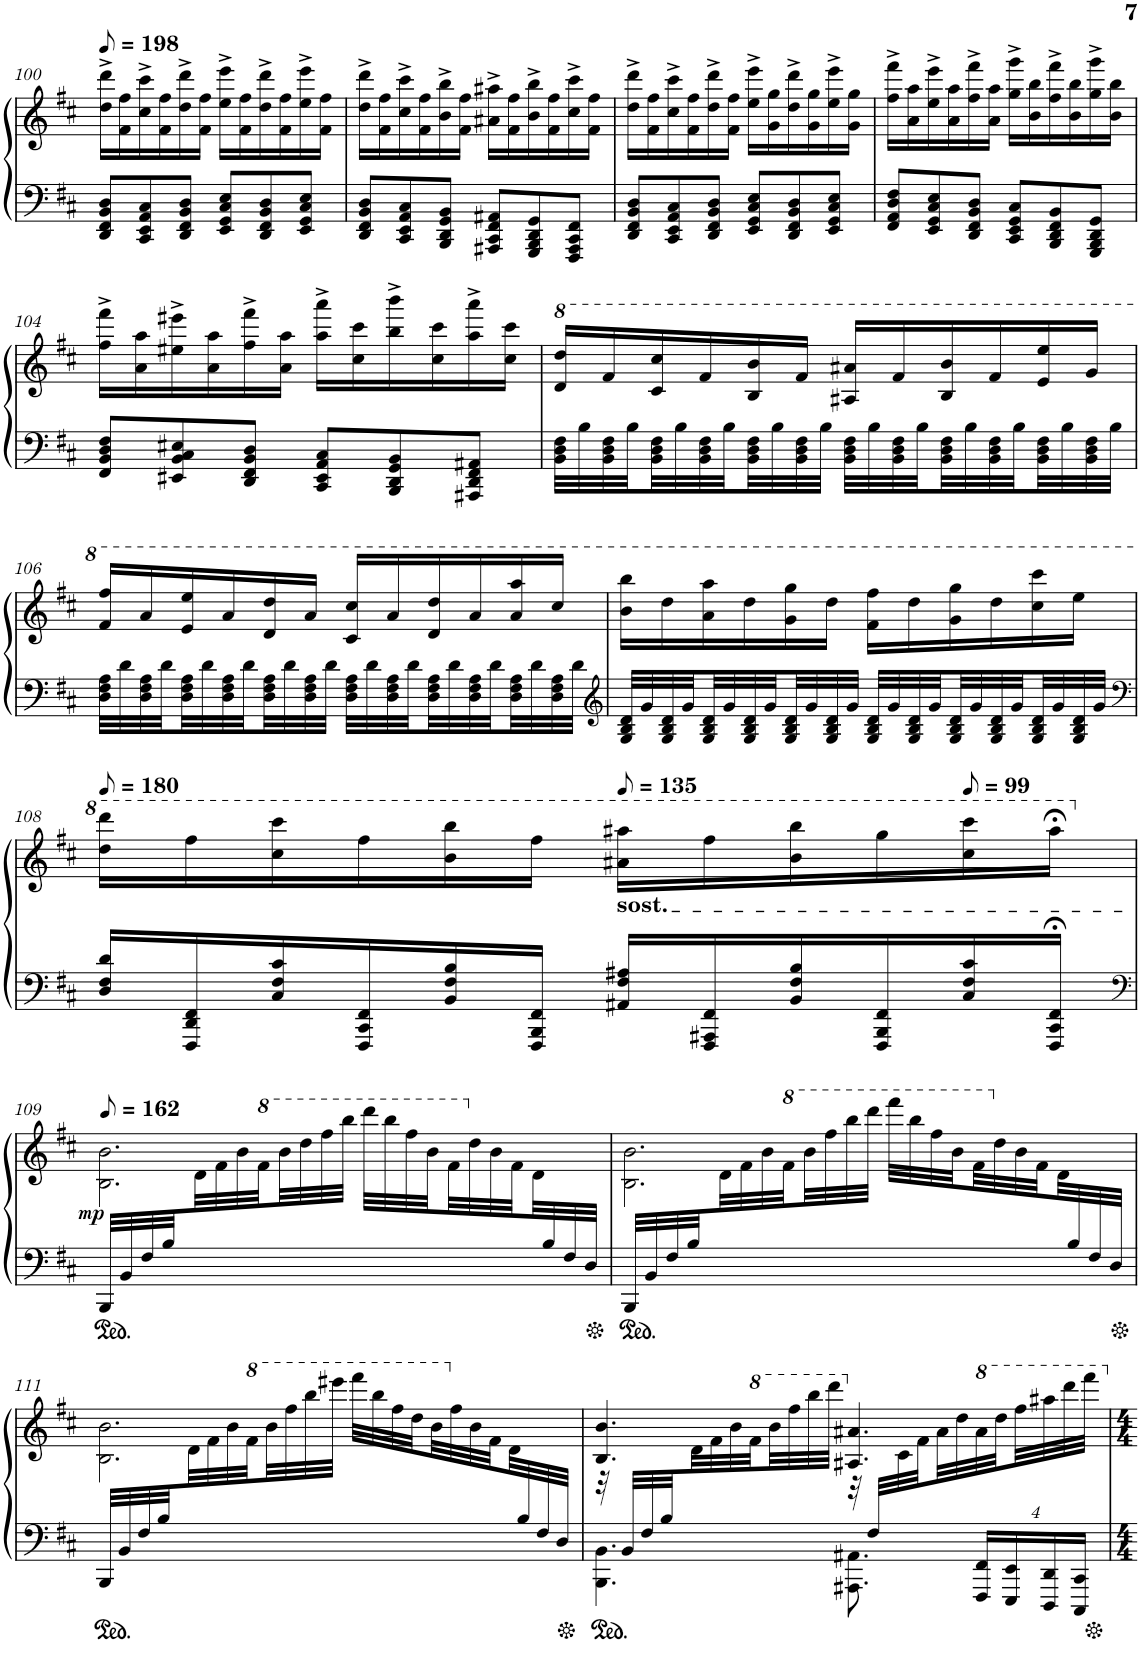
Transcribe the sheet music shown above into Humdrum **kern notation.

**kern	**kern	**dynam
*part1	*part1	*part1
*staff2	*staff1	*staff1/2
*I"Piano	*	*
*I'Pno.	*	*
!!LO:PB:g=z
*clefF4	*clefG2	*
*k[f#c#]	*k[f#c#]	*
*M6/8	*M6/8	*
*MM99	*MM99	*
=100	=100	=100
8DD/ 8FF#/ 8BB/ 8D/L	16dd\^ 16ddd\^LL	.
.	16f#\ 16ff#\	.
8CC#/ 8EE/ 8AA/ 8C#/	16cc#\^ 16ccc#\^	.
.	16f#\ 16ff#\	.
8DD/ 8FF#/ 8BB/ 8D/J	16dd\^ 16ddd\^	.
.	16f#\ 16ff#\JJ	.
8EE/ 8GG/ 8C#/ 8E/L	16ee\^ 16eee\^LL	.
.	16f#\ 16ff#\	.
8DD/ 8FF#/ 8BB/ 8D/	16dd\^ 16ddd\^	.
.	16f#\ 16ff#\	.
8EE/ 8GG/ 8C#/ 8E/J	16ee\^ 16eee\^	.
.	16f#\ 16ff#\JJ	.
=101	=101	=101
8DD/ 8FF#/ 8BB/ 8D/L	16dd\^ 16ddd\^LL	.
.	16f#\ 16ff#\	.
8CC#/ 8EE/ 8AA/ 8C#/	16cc#\^ 16ccc#\^	.
.	16f#\ 16ff#\	.
8BBB/ 8DD/ 8GG/ 8BB/J	16b\^ 16bb\^	.
.	16f#\ 16ff#\JJ	.
8AAA#X/ 8CC#/ 8FF#/ 8AA#X/L	16a#X\^ 16aa#X\^LL	.
.	16f#\ 16ff#\	.
8GGG/ 8BBB/ 8DD/ 8GG/	16b\^ 16bb\^	.
.	16f#\ 16ff#\	.
8FFF#/ 8AAA#/ 8CC#/ 8FF#/J	16cc#\^ 16ccc#\^	.
.	16f#\ 16ff#\JJ	.
=102	=102	=102
8DD/ 8FF#/ 8BB/ 8D/L	16dd\^ 16ddd\^LL	.
.	16f#\ 16ff#\	.
8CC#/ 8EE/ 8AA/ 8C#/	16cc#\^ 16ccc#\^	.
.	16f#\ 16ff#\	.
8DD/ 8FF#/ 8BB/ 8D/J	16dd\^ 16ddd\^	.
.	16f#\ 16ff#\JJ	.
8EE/ 8GG/ 8C#/ 8E/L	16ee\^ 16eee\^LL	.
.	16g\ 16gg\	.
8DD/ 8FF#/ 8BB/ 8D/	16dd\^ 16ddd\^	.
.	16g\ 16gg\	.
8EE/ 8GG/ 8C#/ 8E/J	16ee\^ 16eee\^	.
.	16g\ 16gg\JJ	.
=103	=103	=103
8FF#/ 8AA/ 8D/ 8F#/L	16ff#\^ 16fff#\^LL	.
.	16a\ 16aa\	.
8EE/ 8GG/ 8C#/ 8E/	16ee\^ 16eee\^	.
.	16a\ 16aa\	.
8DD/ 8FF#/ 8BB/ 8D/J	16ff#\^ 16fff#\^	.
.	16a\ 16aa\JJ	.
8CC#/ 8EE/ 8GG/ 8C#/L	16gg\^ 16ggg\^LL	.
.	16b\ 16bb\	.
8BBB/ 8DD/ 8FF#/ 8BB/	16ff#\^ 16fff#\^	.
.	16b\ 16bb\	.
8GGG/ 8BBB/ 8DD/ 8GG/J	16gg\^ 16ggg\^	.
.	16b\ 16bb\JJ	.
!!LO:LB:g=z
=104	=104	=104
8FF#/ 8BB/ 8D/ 8F#/L	16ff#\^ 16fff#\^LL	.
.	16a\ 16aa\	.
8EE#X/ 8BB/ 8C#/ 8E#X/	16ee#X\^ 16eee#X\^	.
.	16a\ 16aa\	.
8DD/ 8FF#/ 8BB/ 8D/J	16ff#\^ 16fff#\^	.
.	16a\ 16aa\JJ	.
8CC#/ 8EE#/ 8AA/ 8C#/L	16aa\^ 16aaa\^LL	.
.	16cc#\ 16ccc#\	.
8BBB/ 8DD/ 8GG/ 8BB/	16bb\^ 16bbb\^	.
.	16cc#\ 16ccc#\	.
8AAA#X/ 8DD/ 8FF#/ 8AA#X/J	16aa\^ 16aaa\^	.
.	16cc#\ 16ccc#\JJ	.
=105	=105	=105
*	*8va	*
32BB\ 32D\ 32F#\LLL	16dd/ 16ddd/LL	.
32B\	.	.
32BB\ 32D\ 32F#\	16ff#/	.
32B\	.	.
32BB\ 32D\ 32F#\	16cc#/ 16ccc#/	.
32B\	.	.
32BB\ 32D\ 32F#\	16ff#/	.
32B\	.	.
32BB\ 32D\ 32F#\	16b/ 16bb/	.
32B\	.	.
32BB\ 32D\ 32F#\	16ff#/JJ	.
32B\JJJ	.	.
32BB\ 32D\ 32F#\LLL	16a#X/ 16aa#X/LL	.
32B\	.	.
32BB\ 32D\ 32F#\	16ff#/	.
32B\	.	.
32BB\ 32D\ 32F#\	16b/ 16bb/	.
32B\	.	.
32BB\ 32D\ 32F#\	16ff#/	.
32B\	.	.
32BB\ 32D\ 32F#\	16ee/ 16eee/	.
32B\	.	.
32BB\ 32D\ 32F#\	16gg/JJ	.
32B\JJJ	.	.
!!LO:LB:g=z
=106	=106	=106
32D\ 32F#\ 32A\LLL	16ff#/ 16fff#/LL	.
32d\	.	.
32D\ 32F#\ 32A\	16aa/	.
32d\	.	.
32D\ 32F#\ 32A\	16ee/ 16eee/	.
32d\	.	.
32D\ 32F#\ 32A\	16aa/	.
32d\	.	.
32D\ 32F#\ 32A\	16dd/ 16ddd/	.
32d\	.	.
32D\ 32F#\ 32A\	16aa/JJ	.
32d\JJJ	.	.
32D\ 32F#\ 32A\LLL	16cc#/ 16ccc#/LL	.
32d\	.	.
32D\ 32F#\ 32A\	16aa/	.
32d\	.	.
32D\ 32F#\ 32A\	16dd/ 16ddd/	.
32d\	.	.
32D\ 32F#\ 32A\	16aa/	.
32d\	.	.
32D\ 32F#\ 32A\	16aa/ 16aaa/	.
32d\	.	.
32D\ 32F#\ 32A\	16ccc#/JJ	.
32d\JJJ	.	.
=107	=107	=107
*clefG2	*	*
32G/ 32B/ 32d/LLL	16bb\ 16bbb\LL	.
32g/	.	.
32G/ 32B/ 32d/	16ddd\	.
32g/	.	.
32G/ 32B/ 32d/	16aa\ 16aaa\	.
32g/	.	.
32G/ 32B/ 32d/	16ddd\	.
32g/	.	.
32G/ 32B/ 32d/	16gg\ 16ggg\	.
32g/	.	.
32G/ 32B/ 32d/	16ddd\JJ	.
32g/JJJ	.	.
32G/ 32B/ 32d/LLL	16ff#\ 16fff#\LL	.
32g/	.	.
32G/ 32B/ 32d/	16ddd\	.
32g/	.	.
32G/ 32B/ 32d/	16gg\ 16ggg\	.
32g/	.	.
32G/ 32B/ 32d/	16ddd\	.
32g/	.	.
32G/ 32B/ 32d/	16ccc#\ 16cccc#\	.
32g/	.	.
32G/ 32B/ 32d/	16eee\JJ	.
32g/JJJ	.	.
!!LO:LB:g=z
=108	=108	=108
*clefF4	*	*
*	*MM90	*
16D/ 16F#/ 16d/LL	16ddd\ 16dddd\LL	.
16FFF#/ 16DD/ 16FF#/	16fff#\	.
16C#/ 16F#/ 16c#/	16ccc#\ 16cccc#\	.
16FFF#/ 16CC#/ 16FF#/	16fff#\	.
16BB/ 16F#/ 16B/	16bb\ 16bbb\	.
16FFF#/ 16BBB/ 16FF#/JJ	16fff#\JJ	.
*	*MM68	*
!	!LO:TX:b:t=sost.	!
16AA#X/ 16F#/ 16A#X/LL	16aa#X\ 16aaa#X\LL	.
16FFF#/ 16AAA#X/ 16FF#/	16fff#\	.
16BB/ 16F#/ 16B/	16bb\ 16bbb\	.
16FFF#/ 16BBB/ 16FF#/	16ggg\	.
*	*MM50	*
16C#/ 16F#/ 16c#/	16ccc#\ 16cccc#\	.
16FFF#/;< 16CC#/;< 16FF#/;<JJ	16aaa#;<\JJ	.
!!LO:LB:g=z
=109	=109	=109
*clefF4	*	*
*	*X8va	*
*	*^	*
*	*ped	*	*
*	*v	*v	*
*	*MM81	*
*	*^	*
!	!	!	!LO:DY:b
32BBB/LLL	8ryy	2.B\ 2.b\	mp
32BB/	.	.	.
32F#/	.	.	.
32B/	.	.	.
32ryy	32d\	.	.
.	32f#\	.	.
.	32b\	.	.
*	*8va	*	*
.	32ff#\	.	.
.	32bb\	.	.
.	32ddd\	.	.
.	32fff#\	.	.
.	32bbb\JJJ	.	.
.	32dddd\LLL	.	.
.	32bbb\	.	.
.	32fff#\	.	.
.	32bb\	.	.
.	32ff#\	.	.
*	*X8va	*	*
.	32dd\	.	.
.	32b\	.	.
.	32f#\	.	.
.	32d\	.	.
32B/	16.ryy	.	.
32F#/	.	.	.
32D/JJJ	.	.	.
=110	=110	=110	=110
*	*Xped	*	*
*	*ped	*	*
32BBB/LLL	8ryy	2.B\ 2.b\	.
32BB/	.	.	.
32F#/	.	.	.
32B/	.	.	.
32ryy	32d\	.	.
.	32f#\	.	.
.	32b\	.	.
*	*8va	*	*
.	32ff#\	.	.
.	32bb\	.	.
.	32fff#\	.	.
.	32bbb\	.	.
.	32dddd\JJJ	.	.
.	32ffff#\LLL	.	.
.	32bbb\	.	.
.	32fff#\	.	.
.	32bb\	.	.
.	32ff#\	.	.
*	*X8va	*	*
.	32dd\	.	.
.	32b\	.	.
.	32f#\	.	.
.	32d\	.	.
32B/	16.ryy	.	.
32F#/	.	.	.
32D/JJJ	.	.	.
!!LO:LB:g=z	!!
=111	=111	=111	=111
*	*Xped	*	*
*	*ped	*	*
32BBB/LLL	8ryy	2.B\ 2.b\	.
32BB/	.	.	.
32F#/	.	.	.
32B/	.	.	.
32ryy	32d\	.	.
.	32f#\	.	.
.	32b\	.	.
*	*8va	*	*
.	32ff#\	.	.
.	32bb\	.	.
.	32fff#\	.	.
.	32bbb\	.	.
.	32eeee#X\JJJ	.	.
.	32ffff#\LLL	.	.
.	32bbb\	.	.
.	32fff#\	.	.
.	32ddd\	.	.
.	32bb\	.	.
*	*X8va	*	*
.	32ff#\	.	.
.	32b\	.	.
.	32f#\	.	.
.	32d\	.	.
32B/	16.ryy	.	.
32F#/	.	.	.
32D/JJJ	.	.	.
=112	=112	=112	=112
*^	*	*	*
*	*	*Xped	*	*
32ryy	4.BBB\ 4.BB\	4.B/ 4.b/	32r	.
32BB/LLL	.	.	16.ryy	.
32F#/	.	.	.	.
32B/	.	.	.	.
32ryy	.	.	32d\	.
.	.	.	32f#\	.
.	.	.	32b\	.
.	.	.	32ff#\	.
.	.	.	32bb\	.
.	.	.	32fff#\	.
.	.	.	32bbb\	.
.	.	.	32dddd\JJJ	.
.	8.AAA#X\ 8.AA#X\	4.A#X/ 4.a#X/	32r	.
32F#/LLL	.	.	32ryy	.
4ryy	.	.	32c#\	.
.	.	.	32f#\	.
.	.	.	32a#\	.
.	.	.	32dd\	.
*	*Xbrackettup	*	*	*
.	64%3FFF#/ 64%3FF#/LL	.	32aa#\	.
.	.	.	32ddd\	.
.	64%3EEE/ 64%3EE/	.	.	.
.	.	.	32fff#\	.
.	64%3DDD/ 64%3DD/	.	32aaa#X\	.
16ryy	.	.	32dddd\	.
.	64%3CCC#/ 64%3CC#/JJ	.	.	.
.	.	.	32ffff#\JJJ	.
*v	*v	*	*	*
*	*v	*v	*
=	=	=
*-	*-	*-
